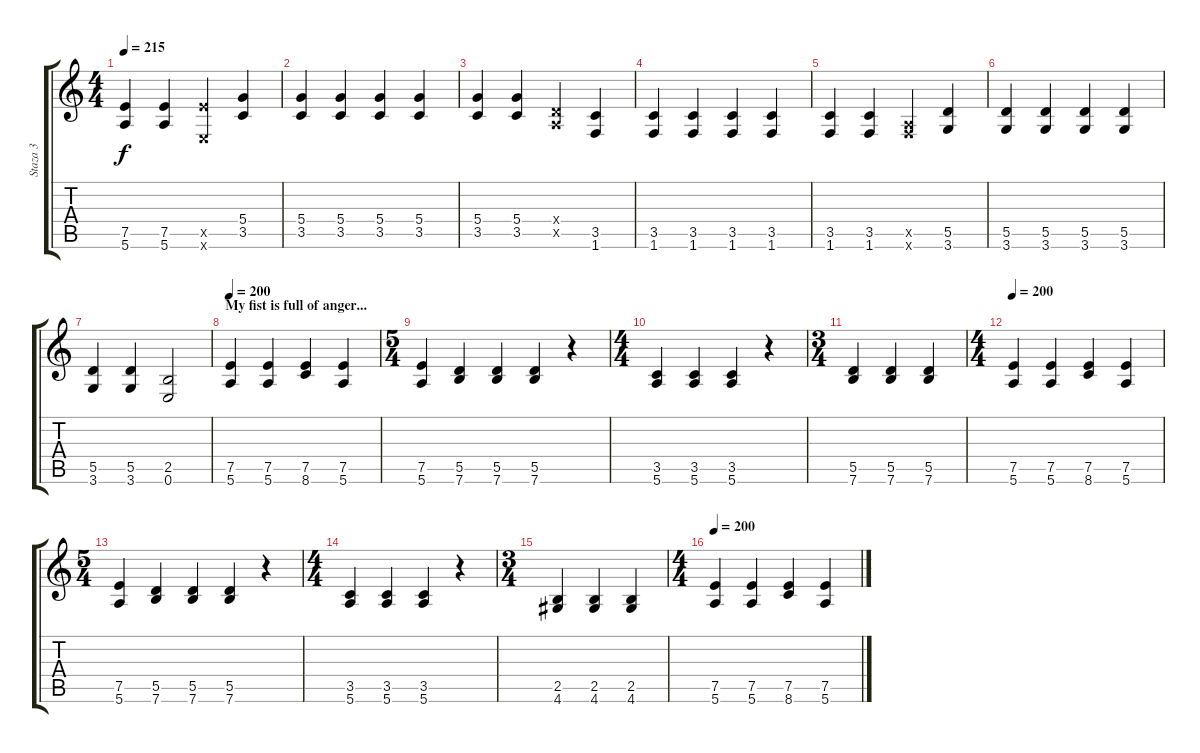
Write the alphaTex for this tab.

\track ("Staza 3" "Staza 3") {instrument distortionguitar}
\staff {score tabs}
\tuning (E4 B3 G3 D3 A2 E2) {hide}
\ts (4 4)
\tempo 215
\clef g2
\ks c
(7.5 5.6).4{dy f} (7.5 5.6).4 (7.5{x} 0.6{x}).4 (5.4 3.5).4 |
(5.4 3.5).4 (5.4 3.5).4 (5.4 3.5).4 (5.4 3.5).4 |
(5.4 3.5).4 (5.4 3.5).4 (0.4{x} 0.5{x}).4 (3.5 1.6).4 |
(3.5 1.6).4 (3.5 1.6).4 (3.5 1.6).4 (3.5 1.6).4 |
(3.5 1.6).4 (3.5 1.6).4 (0.5{x} 1.6{x}).4 (5.5 3.6).4 |
(5.5 3.6).4 (5.5 3.6).4 (5.5 3.6).4 (5.5 3.6).4 |
(5.5 3.6).4 (5.5 3.6).4 (2.5 0.6).2 |
\section ("" "My fist is full of anger...")
\tempo 205
\tempo 200
(7.5 5.6).4 (7.5 5.6).4 (7.5 8.6).4 (7.5 5.6).4 |
\ts (5 4)
(7.5 5.6).4 (5.5 7.6).4 (5.5 7.6).4 (5.5 7.6).4 r.4 |
\ts (4 4)
(3.5 5.6).4 (3.5 5.6).4 (3.5 5.6).4 r.4 |
\ts (3 4)
(5.5 7.6).4 (5.5 7.6).4 (5.5 7.6).4 |
\ts (4 4)
\tempo 200
(7.5 5.6).4 (7.5 5.6).4 (7.5 8.6).4 (7.5 5.6).4 |
\ts (5 4)
(7.5 5.6).4 (5.5 7.6).4 (5.5 7.6).4 (5.5 7.6).4 r.4 |
\ts (4 4)
(3.5 5.6).4 (3.5 5.6).4 (3.5 5.6).4 r.4 |
\ts (3 4)
(2.5 4.6).4 (2.5 4.6).4 (2.5 4.6).4 |
\ts (4 4)
\tempo 200
(7.5 5.6).4 (7.5 5.6).4 (7.5 8.6).4 (7.5 5.6).4
